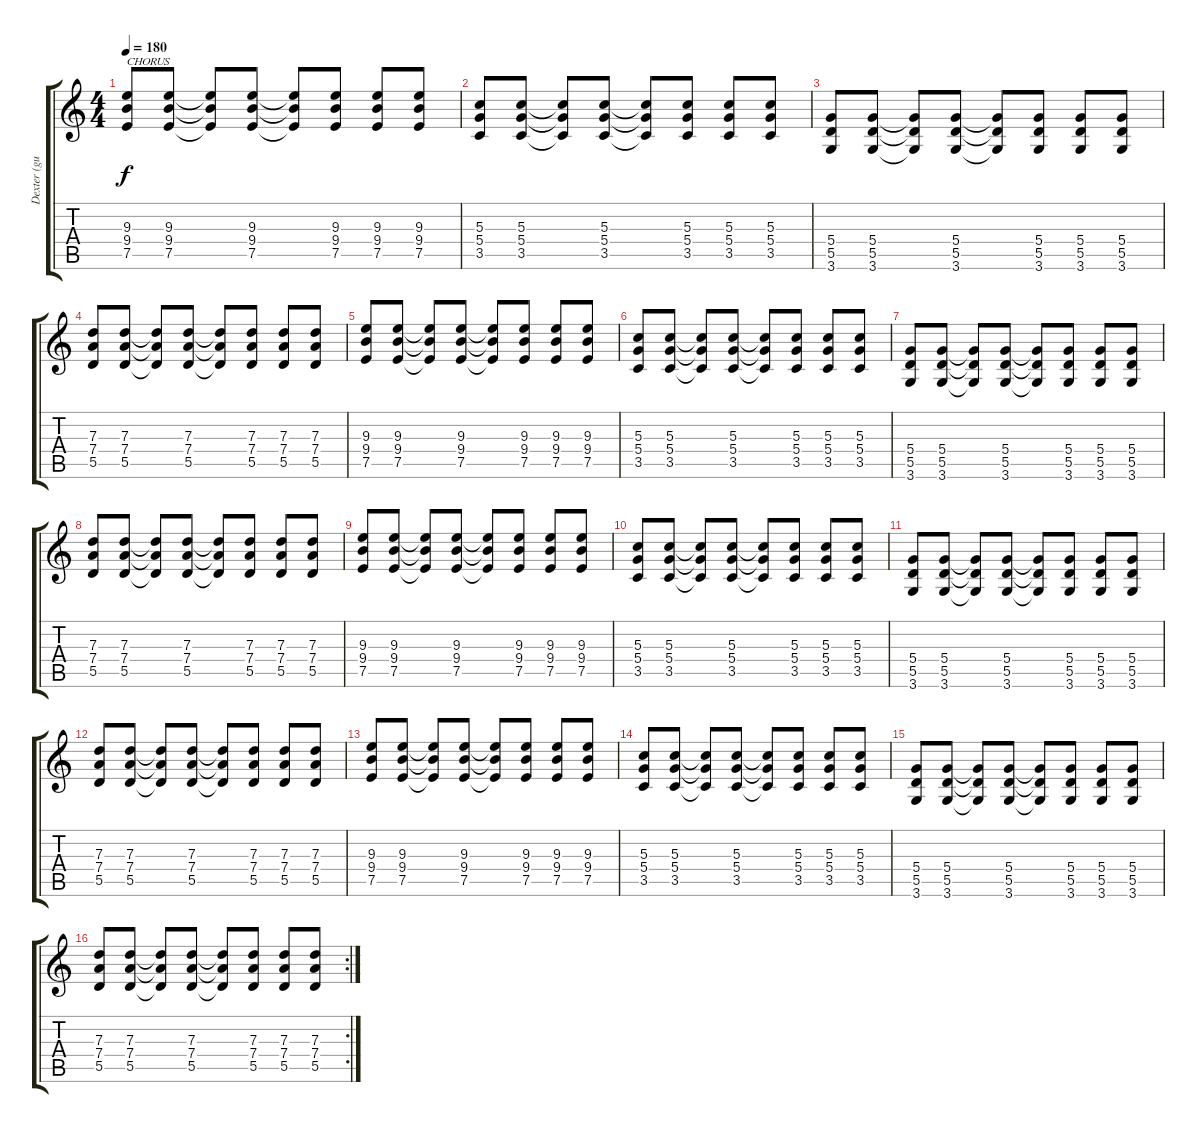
\track ("Dexter (guitar)" "Dexter (gu") {instrument overdrivenguitar}
\staff {score tabs}
\tuning (E4 B3 G3 D3 A2 E2) {hide}
\ts (4 4)
\tempo 180
\clef g2
\ks c
(9.3 9.4 7.5).8{txt "CHORUS" dy f} (9.3 9.4 7.5).8 (9.3{t} 9.4{t} 7.5{t}).8 (9.3 9.4 7.5).8 (9.3{t} 9.4{t} 7.5{t}).8 (9.3 9.4 7.5).8 (9.3 9.4 7.5).8 (9.3 9.4 7.5).8 |
(5.3 5.4 3.5).8 (5.3 5.4 3.5).8 (5.3{t} 5.4{t} 3.5{t}).8 (5.3 5.4 3.5).8 (5.3{t} 5.4{t} 3.5{t}).8 (5.3 5.4 3.5).8 (5.3 5.4 3.5).8 (5.3 5.4 3.5).8 |
(5.4 5.5 3.6).8 (5.4 5.5 3.6).8 (5.4{t} 5.5{t} 3.6{t}).8 (5.4 5.5 3.6).8 (5.4{t} 5.5{t} 3.6{t}).8 (5.4 5.5 3.6).8 (5.4 5.5 3.6).8 (5.4 5.5 3.6).8 |
(7.3 7.4 5.5).8 (7.3 7.4 5.5).8 (7.3{t} 7.4{t} 5.5{t}).8 (7.3 7.4 5.5).8 (7.3{t} 7.4{t} 5.5{t}).8 (7.3 7.4 5.5).8 (7.3 7.4 5.5).8 (7.3 7.4 5.5).8 |
(9.3 9.4 7.5).8 (9.3 9.4 7.5).8 (9.3{t} 9.4{t} 7.5{t}).8 (9.3 9.4 7.5).8 (9.3{t} 9.4{t} 7.5{t}).8 (9.3 9.4 7.5).8 (9.3 9.4 7.5).8 (9.3 9.4 7.5).8 |
(5.3 5.4 3.5).8 (5.3 5.4 3.5).8 (5.3{t} 5.4{t} 3.5{t}).8 (5.3 5.4 3.5).8 (5.3{t} 5.4{t} 3.5{t}).8 (5.3 5.4 3.5).8 (5.3 5.4 3.5).8 (5.3 5.4 3.5).8 |
(5.4 5.5 3.6).8 (5.4 5.5 3.6).8 (5.4{t} 5.5{t} 3.6{t}).8 (5.4 5.5 3.6).8 (5.4{t} 5.5{t} 3.6{t}).8 (5.4 5.5 3.6).8 (5.4 5.5 3.6).8 (5.4 5.5 3.6).8 |
(7.3 7.4 5.5).8 (7.3 7.4 5.5).8 (7.3{t} 7.4{t} 5.5{t}).8 (7.3 7.4 5.5).8 (7.3{t} 7.4{t} 5.5{t}).8 (7.3 7.4 5.5).8 (7.3 7.4 5.5).8 (7.3 7.4 5.5).8 |
(9.3 9.4 7.5).8 (9.3 9.4 7.5).8 (9.3{t} 9.4{t} 7.5{t}).8 (9.3 9.4 7.5).8 (9.3{t} 9.4{t} 7.5{t}).8 (9.3 9.4 7.5).8 (9.3 9.4 7.5).8 (9.3 9.4 7.5).8 |
(5.3 5.4 3.5).8 (5.3 5.4 3.5).8 (5.3{t} 5.4{t} 3.5{t}).8 (5.3 5.4 3.5).8 (5.3{t} 5.4{t} 3.5{t}).8 (5.3 5.4 3.5).8 (5.3 5.4 3.5).8 (5.3 5.4 3.5).8 |
(5.4 5.5 3.6).8 (5.4 5.5 3.6).8 (5.4{t} 5.5{t} 3.6{t}).8 (5.4 5.5 3.6).8 (5.4{t} 5.5{t} 3.6{t}).8 (5.4 5.5 3.6).8 (5.4 5.5 3.6).8 (5.4 5.5 3.6).8 |
(7.3 7.4 5.5).8 (7.3 7.4 5.5).8 (7.3{t} 7.4{t} 5.5{t}).8 (7.3 7.4 5.5).8 (7.3{t} 7.4{t} 5.5{t}).8 (7.3 7.4 5.5).8 (7.3 7.4 5.5).8 (7.3 7.4 5.5).8 |
(9.3 9.4 7.5).8 (9.3 9.4 7.5).8 (9.3{t} 9.4{t} 7.5{t}).8 (9.3 9.4 7.5).8 (9.3{t} 9.4{t} 7.5{t}).8 (9.3 9.4 7.5).8 (9.3 9.4 7.5).8 (9.3 9.4 7.5).8 |
(5.3 5.4 3.5).8 (5.3 5.4 3.5).8 (5.3{t} 5.4{t} 3.5{t}).8 (5.3 5.4 3.5).8 (5.3{t} 5.4{t} 3.5{t}).8 (5.3 5.4 3.5).8 (5.3 5.4 3.5).8 (5.3 5.4 3.5).8 |
(5.4 5.5 3.6).8 (5.4 5.5 3.6).8 (5.4{t} 5.5{t} 3.6{t}).8 (5.4 5.5 3.6).8 (5.4{t} 5.5{t} 3.6{t}).8 (5.4 5.5 3.6).8 (5.4 5.5 3.6).8 (5.4 5.5 3.6).8 |
\rc 2
(7.3 7.4 5.5).8 (7.3 7.4 5.5).8 (7.3{t} 7.4{t} 5.5{t}).8 (7.3 7.4 5.5).8 (7.3{t} 7.4{t} 5.5{t}).8 (7.3 7.4 5.5).8 (7.3 7.4 5.5).8 (7.3 7.4 5.5).8
